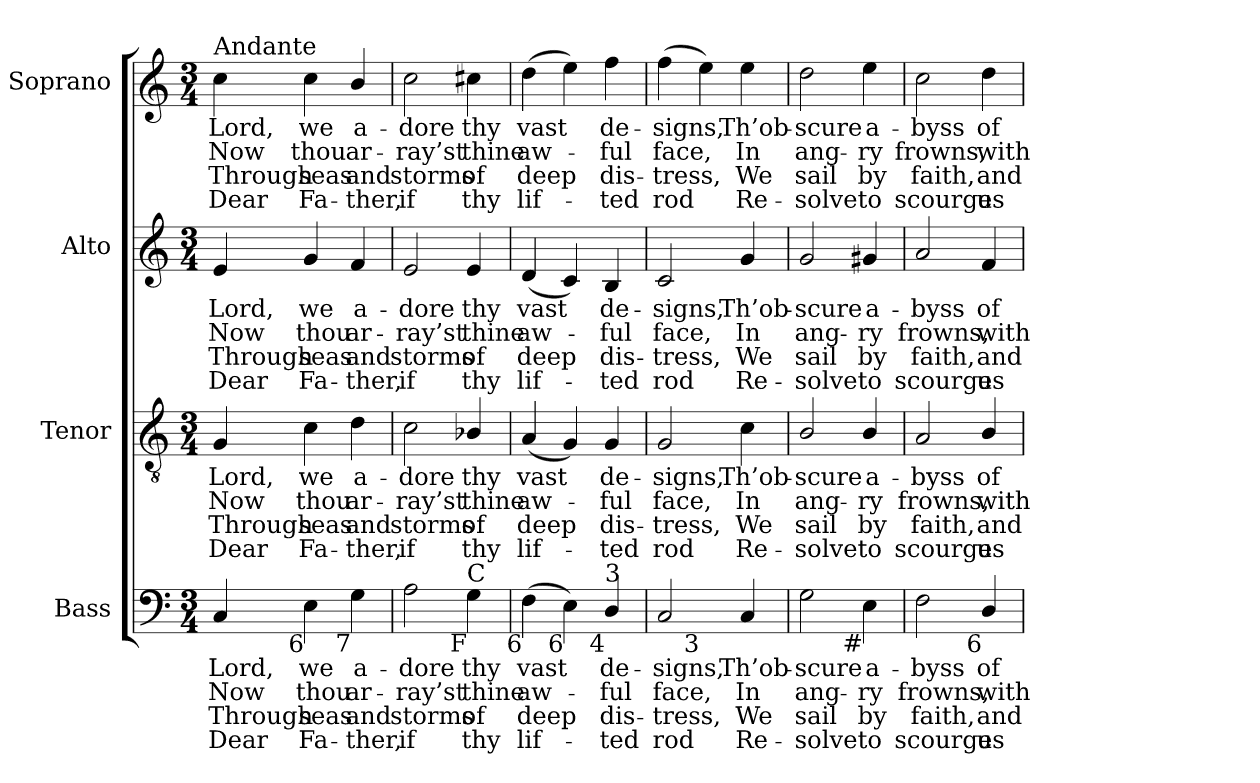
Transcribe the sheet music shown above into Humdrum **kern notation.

**kern	**text	**text	**text	**text	**kern	**text	**text	**text	**text	**kern	**text	**text	**text	**text	**kern	**text	**text	**text	**text
*part4	*part4	*part4	*part4	*part4	*part3	*part3	*part3	*part3	*part3	*part2	*part2	*part2	*part2	*part2	*part1	*part1	*part1	*part1	*part1
*staff4	*staff4	*staff4	*staff4	*staff4	*staff3	*staff3	*staff3	*staff3	*staff3	*staff2	*staff2	*staff2	*staff2	*staff2	*staff1	*staff1	*staff1	*staff1	*staff1
*I"Bass	*	*	*	*	*I"Tenor	*	*	*	*	*I"Alto	*	*	*	*	*I"Soprano	*	*	*	*
*I'B.	*	*	*	*	*I'T.	*	*	*	*	*I'A.	*	*	*	*	*I'S.	*	*	*	*
!!LO:PB:g=z
*clefF4	*	*	*	*	*clefGv2	*	*	*	*	*clefG2	*	*	*	*	*clefG2	*	*	*	*
*	*	*	*	*	*ITrd7c12	*	*	*	*	*	*	*	*	*	*	*	*	*	*
*k[]	*	*	*	*	*k[]	*	*	*	*	*k[]	*	*	*	*	*k[]	*	*	*	*
*C:	*	*	*	*	*C:	*	*	*	*	*C:	*	*	*	*	*C:	*	*	*	*
*M3/4	*	*	*	*	*M3/4	*	*	*	*	*M3/4	*	*	*	*	*M3/4	*	*	*	*
=1	=1	=1	=1	=1	=1	=1	=1	=1	=1	=1	=1	=1	=1	=1	=1	=1	=1	=1	=1
!	!LO:LY:b:color=#000000	!LO:LY:b:color=#000000	!LO:LY:b:color=#000000	!LO:LY:b:color=#000000	!	!	!	!	!	!	!	!	!	!	!	!	!	!	!
!	!	!	!	!	!	!LO:LY:b:color=#000000	!LO:LY:b:color=#000000	!LO:LY:b:color=#000000	!LO:LY:b:color=#000000	!	!	!	!	!	!	!	!	!	!
!	!	!	!	!	!	!	!	!	!	!	!LO:LY:b:color=#000000	!LO:LY:b:color=#000000	!LO:LY:b:color=#000000	!LO:LY:b:color=#000000	!	!	!	!	!
!	!	!	!	!	!	!	!	!	!	!	!	!	!	!	!LO:TX:a:t=Andante	!	!	!	!
!	!	!	!	!	!	!	!	!	!	!	!	!	!	!	!	!LO:LY:b:color=#000000	!LO:LY:b:color=#000000	!LO:LY:b:color=#000000	!LO:LY:b:color=#000000
4Ci/	Lord,	Now	Through	Dear	4GGi/	Lord,	Now	Through	Dear	4ei/	Lord,	Now	Through	Dear	4cci\	Lord,	Now	Through	Dear
!	!LO:LY:b:color=#000000	!LO:LY:b:color=#000000	!LO:LY:b:color=#000000	!LO:LY:b:color=#000000	!	!	!	!	!	!	!	!	!	!	!	!	!	!	!
!	!	!	!	!	!	!LO:LY:b:color=#000000	!LO:LY:b:color=#000000	!LO:LY:b:color=#000000	!LO:LY:b:color=#000000	!	!	!	!	!	!	!	!	!	!
!	!	!	!	!	!	!	!	!	!	!	!LO:LY:b:color=#000000	!LO:LY:b:color=#000000	!LO:LY:b:color=#000000	!LO:LY:b:color=#000000	!	!	!	!	!
!LO:TX:b:rj:t=6	!	!	!	!	!	!	!	!	!	!	!	!	!	!	!	!	!	!	!
!	!	!	!	!	!	!	!	!	!	!	!	!	!	!	!	!LO:LY:b:color=#000000	!LO:LY:b:color=#000000	!LO:LY:b:color=#000000	!LO:LY:b:color=#000000
4Ei\	we	thou	seas	Fa-	4Ci\	we	thou	seas	Fa-	4gi/	we	thou	seas	Fa-	4cci\	we	thou	seas	Fa-
!	!LO:LY:b:color=#000000	!LO:LY:b:color=#000000	!LO:LY:b:color=#000000	!LO:LY:b:color=#000000	!	!	!	!	!	!	!	!	!	!	!	!	!	!	!
!	!	!	!	!	!	!LO:LY:b:color=#000000	!LO:LY:b:color=#000000	!LO:LY:b:color=#000000	!LO:LY:b:color=#000000	!	!	!	!	!	!	!	!	!	!
!	!	!	!	!	!	!	!	!	!	!	!LO:LY:b:color=#000000	!LO:LY:b:color=#000000	!LO:LY:b:color=#000000	!LO:LY:b:color=#000000	!	!	!	!	!
!LO:TX:b:rj:t=7	!	!	!	!	!	!	!	!	!	!	!	!	!	!	!	!	!	!	!
!	!	!	!	!	!	!	!	!	!	!	!	!	!	!	!	!LO:LY:b:color=#000000	!LO:LY:b:color=#000000	!LO:LY:b:color=#000000	!LO:LY:b:color=#000000
4Gi\	a-	ar-	-and	ther,	4Di\	a-	ar-	-and	ther,	4fi/	a-	ar-	-and	ther,	4bi/	a-	ar-	-and	ther,
=2	=2	=2	=2	=2	=2	=2	=2	=2	=2	=2	=2	=2	=2	=2	=2	=2	=2	=2	=2
!	!LO:LY:b:color=#000000	!LO:LY:b:color=#000000	!LO:LY:b:color=#000000	!LO:LY:b:color=#000000	!	!	!	!	!	!	!	!	!	!	!	!	!	!	!
!	!	!	!	!	!	!LO:LY:b:color=#000000	!LO:LY:b:color=#000000	!LO:LY:b:color=#000000	!LO:LY:b:color=#000000	!	!	!	!	!	!	!	!	!	!
!	!	!	!	!	!	!	!	!	!	!	!LO:LY:b:color=#000000	!LO:LY:b:color=#000000	!LO:LY:b:color=#000000	!LO:LY:b:color=#000000	!	!	!	!	!
!	!	!	!	!	!	!	!	!	!	!	!	!	!	!	!	!LO:LY:b:color=#000000	!LO:LY:b:color=#000000	!LO:LY:b:color=#000000	!LO:LY:b:color=#000000
2Ai\	-dore	-ray’st	storms	if	2Ci\	-dore	-ray’st	storms	if	2ei/	-dore	-ray’st	storms	if	2cci\	-dore	-ray’st	storms	if
!	!LO:LY:b:color=#000000	!LO:LY:b:color=#000000	!LO:LY:b:color=#000000	!LO:LY:b:color=#000000	!	!	!	!	!	!	!	!	!	!	!	!	!	!	!
!	!	!	!	!	!	!LO:LY:b:color=#000000	!LO:LY:b:color=#000000	!LO:LY:b:color=#000000	!LO:LY:b:color=#000000	!	!	!	!	!	!	!	!	!	!
!	!	!	!	!	!	!	!	!	!	!	!LO:LY:b:color=#000000	!LO:LY:b:color=#000000	!LO:LY:b:color=#000000	!LO:LY:b:color=#000000	!	!	!	!	!
!LO:TX:b:rj:t=F	!	!	!	!	!	!	!	!	!	!	!	!	!	!	!	!	!	!	!
!LO:TX:t=C	!	!	!	!	!	!	!	!	!	!	!	!	!	!	!	!	!	!	!
!	!	!	!	!	!	!	!	!	!	!	!	!	!	!	!	!LO:LY:b:color=#000000	!LO:LY:b:color=#000000	!LO:LY:b:color=#000000	!LO:LY:b:color=#000000
4Gi\	thy	thine	of	thy	4BB-Xi/	thy	thine	of	thy	4ei/	thy	thine	of	thy	4cc#Xi\	thy	thine	of	thy
=3	=3	=3	=3	=3	=3	=3	=3	=3	=3	=3	=3	=3	=3	=3	=3	=3	=3	=3	=3
!	!LO:LY:b:color=#000000	!LO:LY:b:color=#000000	!LO:LY:b:color=#000000	!LO:LY:b:color=#000000	!	!	!	!	!	!	!	!	!	!	!	!	!	!	!
!	!	!	!	!	!	!LO:LY:b:color=#000000	!LO:LY:b:color=#000000	!LO:LY:b:color=#000000	!LO:LY:b:color=#000000	!	!	!	!	!	!	!	!	!	!
!	!	!	!	!	!	!	!	!	!	!	!LO:LY:b:color=#000000	!LO:LY:b:color=#000000	!LO:LY:b:color=#000000	!LO:LY:b:color=#000000	!	!	!	!	!
!LO:TX:b:rj:t=6	!	!	!	!	!	!	!	!	!	!	!	!	!	!	!	!	!	!	!
!	!	!	!	!	!	!	!	!	!	!	!	!	!	!	!	!LO:LY:b:color=#000000	!LO:LY:b:color=#000000	!LO:LY:b:color=#000000	!LO:LY:b:color=#000000
(4Fi\	vast	aw-	deep	lif-	(4AAi/	vast	aw-	deep	lif-	(4di/	vast	aw-	deep	lif-	(4ddi\	vast	aw-	deep	lif-
!LO:TX:b:rj:t=6	!	!	!	!	!	!	!	!	!	!	!	!	!	!	!	!	!	!	!
4Ei\)	.	.	.	.	4GGi/)	.	.	.	.	4ci/)	.	.	.	.	4eei\)	.	.	.	.
!	!LO:LY:b:color=#000000	!LO:LY:b:color=#000000	!LO:LY:b:color=#000000	!LO:LY:b:color=#000000	!	!	!	!	!	!	!	!	!	!	!	!	!	!	!
!	!	!	!	!	!	!LO:LY:b:color=#000000	!LO:LY:b:color=#000000	!LO:LY:b:color=#000000	!LO:LY:b:color=#000000	!	!	!	!	!	!	!	!	!	!
!	!	!	!	!	!	!	!	!	!	!	!LO:LY:b:color=#000000	!LO:LY:b:color=#000000	!LO:LY:b:color=#000000	!LO:LY:b:color=#000000	!	!	!	!	!
!LO:TX:b:rj:t=4	!	!	!	!	!	!	!	!	!	!	!	!	!	!	!	!	!	!	!
!LO:TX:t=3	!	!	!	!	!	!	!	!	!	!	!	!	!	!	!	!	!	!	!
!	!	!	!	!	!	!	!	!	!	!	!	!	!	!	!	!LO:LY:b:color=#000000	!LO:LY:b:color=#000000	!LO:LY:b:color=#000000	!LO:LY:b:color=#000000
4Di/	de-	-ful	-dis-	-ted	4GGi/	de-	-ful	-dis-	-ted	4Bi/	de-	-ful	-dis-	-ted	4ffi\	de-	-ful	-dis-	-ted
=4	=4	=4	=4	=4	=4	=4	=4	=4	=4	=4	=4	=4	=4	=4	=4	=4	=4	=4	=4
!	!LO:LY:b:color=#000000	!LO:LY:b:color=#000000	!LO:LY:b:color=#000000	!LO:LY:b:color=#000000	!	!	!	!	!	!	!	!	!	!	!	!	!	!	!
!	!	!	!	!	!	!LO:LY:b:color=#000000	!LO:LY:b:color=#000000	!LO:LY:b:color=#000000	!LO:LY:b:color=#000000	!	!	!	!	!	!	!	!	!	!
!	!	!	!	!	!	!	!	!	!	!	!LO:LY:b:color=#000000	!LO:LY:b:color=#000000	!LO:LY:b:color=#000000	!LO:LY:b:color=#000000	!	!	!	!	!
!LO:TX:b:rj:t=4	!	!	!	!	!	!	!	!	!	!	!	!	!	!	!	!	!	!	!
!	!	!	!	!	!	!	!	!	!	!	!	!	!	!	!	!LO:LY:b:color=#000000	!LO:LY:b:color=#000000	!LO:LY:b:color=#000000	!LO:LY:b:color=#000000
*^	*	*	*	*	*	*	*	*	*	*	*	*	*	*	*	*	*	*	*
2Ci/	4ryy	-signs,	face,	tress,	rod	2GGi/	-signs,	face,	tress,	rod	2ci/	-signs,	face,	tress,	rod	(4ffi\	-signs,	face,	tress,	rod
!	!LO:TX:b:rj:t=3	!	!	!	!	!	!	!	!	!	!	!	!	!	!	!	!	!	!	!
.	2ryy	.	.	.	.	.	.	.	.	.	.	.	.	.	.	4eei\)	.	.	.	.
!	!	!LO:LY:b:color=#000000	!LO:LY:b:color=#000000	!LO:LY:b:color=#000000	!LO:LY:b:color=#000000	!	!	!	!	!	!	!	!	!	!	!	!	!	!	!
!	!	!	!	!	!	!	!LO:LY:b:color=#000000	!LO:LY:b:color=#000000	!LO:LY:b:color=#000000	!LO:LY:b:color=#000000	!	!	!	!	!	!	!	!	!	!
!	!	!	!	!	!	!	!	!	!	!	!	!LO:LY:b:color=#000000	!LO:LY:b:color=#000000	!LO:LY:b:color=#000000	!LO:LY:b:color=#000000	!	!	!	!	!
!	!	!	!	!	!	!	!	!	!	!	!	!	!	!	!	!	!LO:LY:b:color=#000000	!LO:LY:b:color=#000000	!LO:LY:b:color=#000000	!LO:LY:b:color=#000000
4Ci/	.	Th’ob-	In	We	Re-	4Ci\	Th’ob-	In	We	Re-	4gi/	Th’ob-	In	We	Re-	4eei\	Th’ob-	In	We	Re-
*v	*v	*	*	*	*	*	*	*	*	*	*	*	*	*	*	*	*	*	*	*
=5	=5	=5	=5	=5	=5	=5	=5	=5	=5	=5	=5	=5	=5	=5	=5	=5	=5	=5	=5
*^	*	*	*	*	*	*	*	*	*	*	*	*	*	*	*	*	*	*	*
!	!	!LO:LY:b:color=#000000	!LO:LY:b:color=#000000	!LO:LY:b:color=#000000	!LO:LY:b:color=#000000	!	!	!	!	!	!	!	!	!	!	!	!	!	!	!
*v	*v	*	*	*	*	*	*	*	*	*	*	*	*	*	*	*	*	*	*	*
*^	*	*	*	*	*	*	*	*	*	*	*	*	*	*	*	*	*	*	*
!	!	!	!	!	!	!	!LO:LY:b:color=#000000	!LO:LY:b:color=#000000	!LO:LY:b:color=#000000	!LO:LY:b:color=#000000	!	!	!	!	!	!	!	!	!	!
*v	*v	*	*	*	*	*	*	*	*	*	*	*	*	*	*	*	*	*	*	*
*^	*	*	*	*	*	*	*	*	*	*	*	*	*	*	*	*	*	*	*
!	!	!	!	!	!	!	!	!	!	!	!	!LO:LY:b:color=#000000	!LO:LY:b:color=#000000	!LO:LY:b:color=#000000	!LO:LY:b:color=#000000	!	!	!	!	!
*v	*v	*	*	*	*	*	*	*	*	*	*	*	*	*	*	*	*	*	*	*
*^	*	*	*	*	*	*	*	*	*	*	*	*	*	*	*	*	*	*	*
!	!	!	!	!	!	!	!	!	!	!	!	!	!	!	!	!	!LO:LY:b:color=#000000	!LO:LY:b:color=#000000	!LO:LY:b:color=#000000	!LO:LY:b:color=#000000
*v	*v	*	*	*	*	*	*	*	*	*	*	*	*	*	*	*	*	*	*	*
2Gi\	-scure	ang-	-sail	solve	2BBi/	-scure	ang-	-sail	solve	2gi/	-scure	ang-	-sail	solve	2ddi\	-scure	ang-	-sail	solve
!	!LO:LY:b:color=#000000	!LO:LY:b:color=#000000	!LO:LY:b:color=#000000	!LO:LY:b:color=#000000	!	!	!	!	!	!	!	!	!	!	!	!	!	!	!
!	!	!	!	!	!	!LO:LY:b:color=#000000	!LO:LY:b:color=#000000	!LO:LY:b:color=#000000	!LO:LY:b:color=#000000	!	!	!	!	!	!	!	!	!	!
!	!	!	!	!	!	!	!	!	!	!	!LO:LY:b:color=#000000	!LO:LY:b:color=#000000	!LO:LY:b:color=#000000	!LO:LY:b:color=#000000	!	!	!	!	!
!LO:TX:b:rj:t=#	!	!	!	!	!	!	!	!	!	!	!	!	!	!	!	!	!	!	!
!	!	!	!	!	!	!	!	!	!	!	!	!	!	!	!	!LO:LY:b:color=#000000	!LO:LY:b:color=#000000	!LO:LY:b:color=#000000	!LO:LY:b:color=#000000
4Ei\	a-	-ry	by	to	4BBi/	a-	-ry	by	to	4g#Xi/	a-	-ry	by	to	4eei\	a-	-ry	by	to
=6	=6	=6	=6	=6	=6	=6	=6	=6	=6	=6	=6	=6	=6	=6	=6	=6	=6	=6	=6
!	!LO:LY:b:color=#000000	!LO:LY:b:color=#000000	!LO:LY:b:color=#000000	!LO:LY:b:color=#000000	!	!	!	!	!	!	!	!	!	!	!	!	!	!	!
!	!	!	!	!	!	!LO:LY:b:color=#000000	!LO:LY:b:color=#000000	!LO:LY:b:color=#000000	!LO:LY:b:color=#000000	!	!	!	!	!	!	!	!	!	!
!	!	!	!	!	!	!	!	!	!	!	!LO:LY:b:color=#000000	!LO:LY:b:color=#000000	!LO:LY:b:color=#000000	!LO:LY:b:color=#000000	!	!	!	!	!
!	!	!	!	!	!	!	!	!	!	!	!	!	!	!	!	!LO:LY:b:color=#000000	!LO:LY:b:color=#000000	!LO:LY:b:color=#000000	!LO:LY:b:color=#000000
2Fi\	-byss	frowns,	faith,	scourge	2AAi/	-byss	frowns,	faith,	scourge	2ai/	-byss	frowns,	faith,	scourge	2cci\	-byss	frowns,	faith,	scourge
!	!LO:LY:b:color=#000000	!LO:LY:b:color=#000000	!LO:LY:b:color=#000000	!LO:LY:b:color=#000000	!	!	!	!	!	!	!	!	!	!	!	!	!	!	!
!	!	!	!	!	!	!LO:LY:b:color=#000000	!LO:LY:b:color=#000000	!LO:LY:b:color=#000000	!LO:LY:b:color=#000000	!	!	!	!	!	!	!	!	!	!
!	!	!	!	!	!	!	!	!	!	!	!LO:LY:b:color=#000000	!LO:LY:b:color=#000000	!LO:LY:b:color=#000000	!LO:LY:b:color=#000000	!	!	!	!	!
!LO:TX:b:rj:t=6	!	!	!	!	!	!	!	!	!	!	!	!	!	!	!	!	!	!	!
!	!	!	!	!	!	!	!	!	!	!	!	!	!	!	!	!LO:LY:b:color=#000000	!LO:LY:b:color=#000000	!LO:LY:b:color=#000000	!LO:LY:b:color=#000000
4Di/	of	with-	and	us	4BBi/	of	with-	and	us	4fi/	of	with-	and	us	4ddi\	of	with-	and	us
=	=	=	=	=	=	=	=	=	=	=	=	=	=	=	=	=	=	=	=
*-	*-	*-	*-	*-	*-	*-	*-	*-	*-	*-	*-	*-	*-	*-	*-	*-	*-	*-	*-
